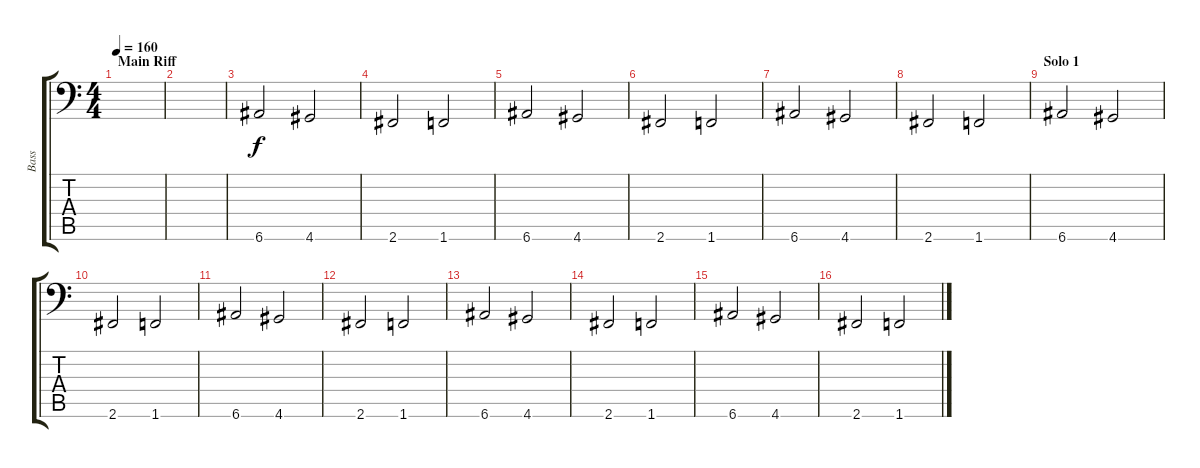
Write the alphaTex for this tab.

\track ("Bass" "Bass") {instrument electricbasspick}
\staff {score tabs}
\tuning (E3 B2 G2 D2 A1 E1) {hide}
\ts (4 4)
\section ("" "Main Riff")
\tempo 160
\clef f4
\ks c
|
|
6.6.2 4.6.2 |
2.6.2 1.6.2 |
6.6.2 4.6.2 |
2.6.2 1.6.2 |
6.6.2 4.6.2 |
2.6.2 1.6.2 |
\section ("" "Solo 1")
6.6.2 4.6.2 |
2.6.2 1.6.2 |
6.6.2 4.6.2 |
2.6.2 1.6.2 |
6.6.2 4.6.2 |
2.6.2 1.6.2 |
6.6.2 4.6.2 |
2.6.2 1.6.2
